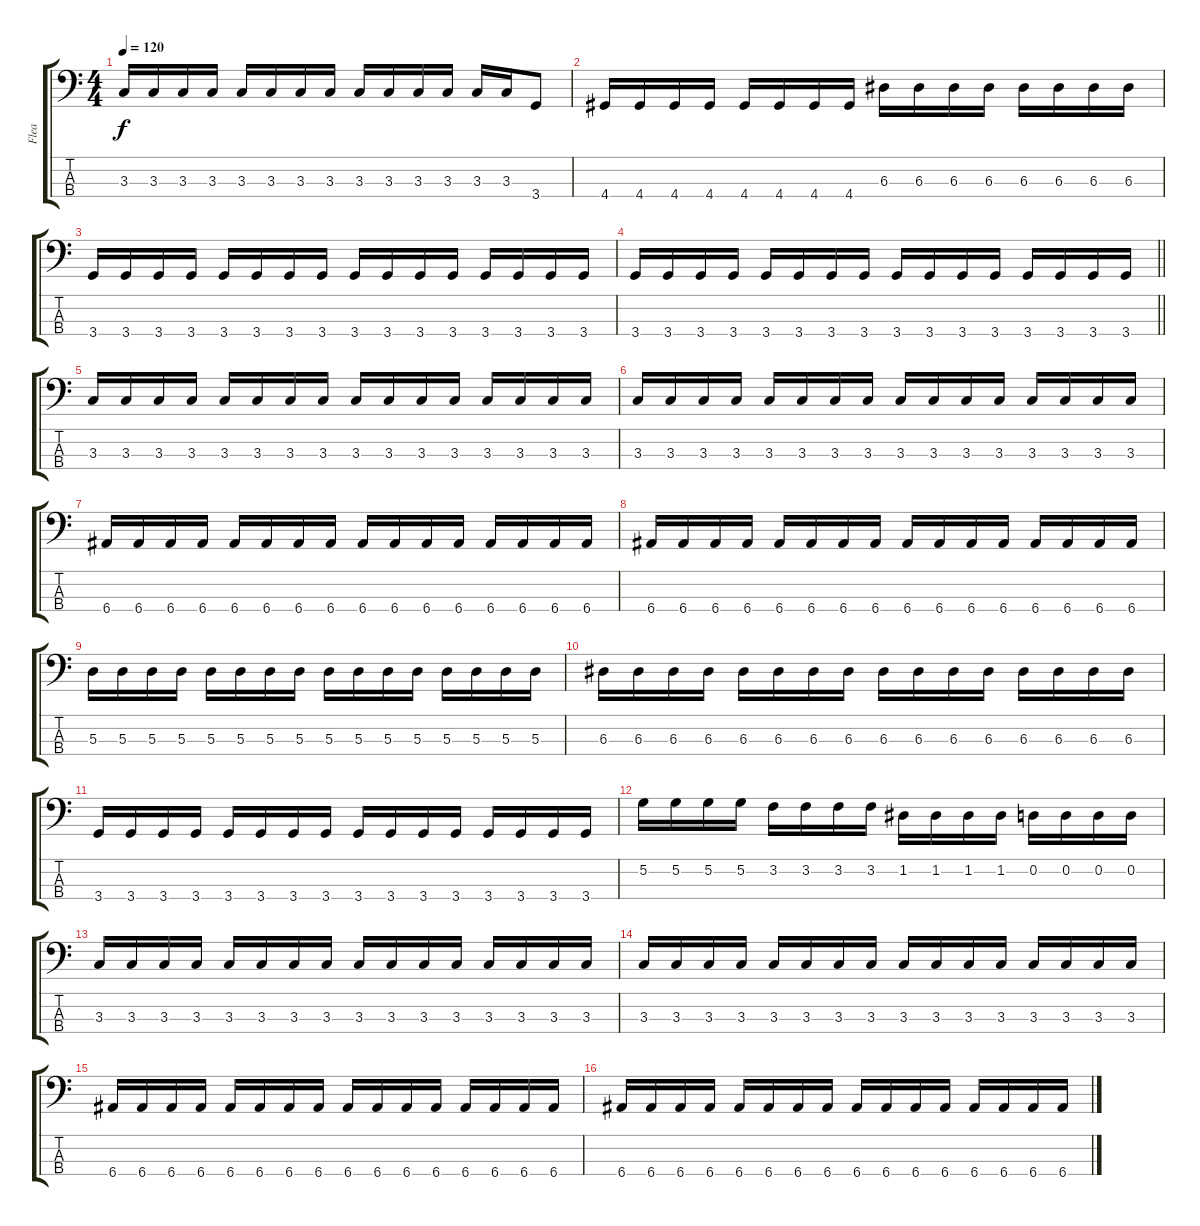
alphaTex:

\track ("Flea" "Flea") {instrument electricbasspick}
\staff {score tabs}
\tuning (G2 D2 A1 E1) {hide}
\ts (4 4)
\tempo 120
\clef f4
\ks c
3.3.16{dy f} 3.3.16 3.3.16 3.3.16 3.3.16 3.3.16 3.3.16 3.3.16 3.3.16 3.3.16 3.3.16 3.3.16 3.3.16 3.3.16 3.4.8 |
4.4.16 4.4.16 4.4.16 4.4.16 4.4.16 4.4.16 4.4.16 4.4.16 6.3.16 6.3.16 6.3.16 6.3.16 6.3.16 6.3.16 6.3.16 6.3.16 |
3.4.16 3.4.16 3.4.16 3.4.16 3.4.16 3.4.16 3.4.16 3.4.16 3.4.16 3.4.16 3.4.16 3.4.16 3.4.16 3.4.16 3.4.16 3.4.16 |
\barLineRight lightlight
3.4.16 3.4.16 3.4.16 3.4.16 3.4.16 3.4.16 3.4.16 3.4.16 3.4.16 3.4.16 3.4.16 3.4.16 3.4.16 3.4.16 3.4.16 3.4.16 |
3.3.16 3.3.16 3.3.16 3.3.16 3.3.16 3.3.16 3.3.16 3.3.16 3.3.16 3.3.16 3.3.16 3.3.16 3.3.16 3.3.16 3.3.16 3.3.16 |
3.3.16 3.3.16 3.3.16 3.3.16 3.3.16 3.3.16 3.3.16 3.3.16 3.3.16 3.3.16 3.3.16 3.3.16 3.3.16 3.3.16 3.3.16 3.3.16 |
6.4.16 6.4.16 6.4.16 6.4.16 6.4.16 6.4.16 6.4.16 6.4.16 6.4.16 6.4.16 6.4.16 6.4.16 6.4.16 6.4.16 6.4.16 6.4.16 |
6.4.16 6.4.16 6.4.16 6.4.16 6.4.16 6.4.16 6.4.16 6.4.16 6.4.16 6.4.16 6.4.16 6.4.16 6.4.16 6.4.16 6.4.16 6.4.16 |
5.3.16 5.3.16 5.3.16 5.3.16 5.3.16 5.3.16 5.3.16 5.3.16 5.3.16 5.3.16 5.3.16 5.3.16 5.3.16 5.3.16 5.3.16 5.3.16 |
6.3.16 6.3.16 6.3.16 6.3.16 6.3.16 6.3.16 6.3.16 6.3.16 6.3.16 6.3.16 6.3.16 6.3.16 6.3.16 6.3.16 6.3.16 6.3.16 |
3.4.16 3.4.16 3.4.16 3.4.16 3.4.16 3.4.16 3.4.16 3.4.16 3.4.16 3.4.16 3.4.16 3.4.16 3.4.16 3.4.16 3.4.16 3.4.16 |
5.2.16 5.2.16 5.2.16 5.2.16 3.2.16 3.2.16 3.2.16 3.2.16 1.2.16 1.2.16 1.2.16 1.2.16 0.2.16 0.2.16 0.2.16 0.2.16 |
3.3.16 3.3.16 3.3.16 3.3.16 3.3.16 3.3.16 3.3.16 3.3.16 3.3.16 3.3.16 3.3.16 3.3.16 3.3.16 3.3.16 3.3.16 3.3.16 |
3.3.16 3.3.16 3.3.16 3.3.16 3.3.16 3.3.16 3.3.16 3.3.16 3.3.16 3.3.16 3.3.16 3.3.16 3.3.16 3.3.16 3.3.16 3.3.16 |
6.4.16 6.4.16 6.4.16 6.4.16 6.4.16 6.4.16 6.4.16 6.4.16 6.4.16 6.4.16 6.4.16 6.4.16 6.4.16 6.4.16 6.4.16 6.4.16 |
6.4.16 6.4.16 6.4.16 6.4.16 6.4.16 6.4.16 6.4.16 6.4.16 6.4.16 6.4.16 6.4.16 6.4.16 6.4.16 6.4.16 6.4.16 6.4.16
